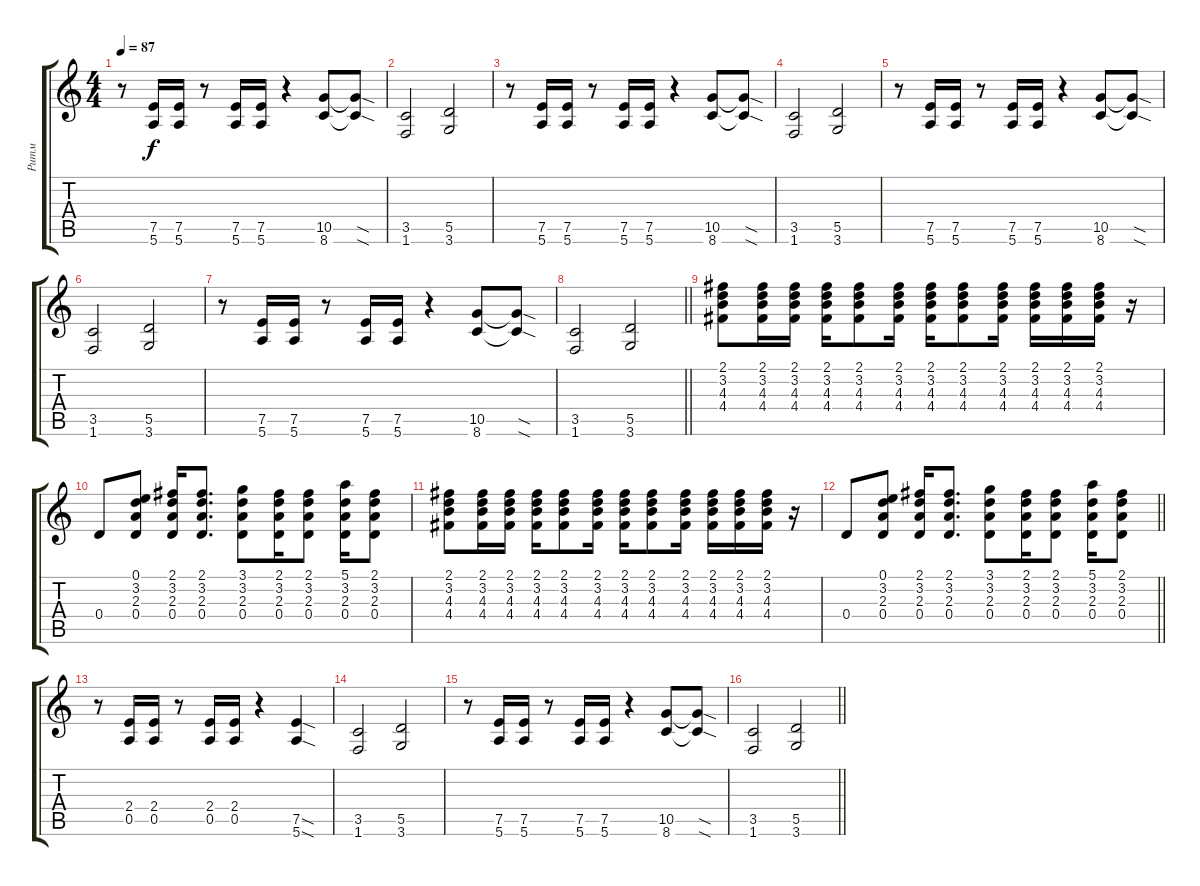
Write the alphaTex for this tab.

\track ("Ритм" "Ритм") {instrument electricguitarclean}
\staff {score tabs}
\tuning (E4 B3 G3 D3 A2 E2) {hide}
\ts (4 4)
\tempo 87
\clef g2
\ks c
r.8{dy f} (7.5 5.6).16 (7.5 5.6).16 r.8 (7.5 5.6).16 (7.5 5.6).16 r.4 (10.5 8.6).8 (10.5{sod t} 8.6{sod t}).8 |
(3.5 1.6).2 (5.5 3.6).2 |
r.8 (7.5 5.6).16 (7.5 5.6).16 r.8 (7.5 5.6).16 (7.5 5.6).16 r.4 (10.5 8.6).8 (10.5{sod t} 8.6{sod t}).8 |
(3.5 1.6).2 (5.5 3.6).2 |
r.8 (7.5 5.6).16 (7.5 5.6).16 r.8 (7.5 5.6).16 (7.5 5.6).16 r.4 (10.5 8.6).8 (10.5{sod t} 8.6{sod t}).8 |
(3.5 1.6).2 (5.5 3.6).2 |
r.8 (7.5 5.6).16 (7.5 5.6).16 r.8 (7.5 5.6).16 (7.5 5.6).16 r.4 (10.5 8.6).8 (10.5{sod t} 8.6{sod t}).8 |
\barLineRight lightlight
(3.5 1.6).2 (5.5 3.6).2 |
(2.1 3.2 4.3 4.4).8{instrument acousticguitarnylon} (2.1 3.2 4.3 4.4).16 (2.1 3.2 4.3 4.4).16 (2.1 3.2 4.3 4.4).16 (2.1 3.2 4.3 4.4).8 (2.1 3.2 4.3 4.4).16 (2.1 3.2 4.3 4.4).16 (2.1 3.2 4.3 4.4).8 (2.1 3.2 4.3 4.4).16 (2.1 3.2 4.3 4.4).16 (2.1 3.2 4.3 4.4).16 (2.1 3.2 4.3 4.4).16 r.16 |
0.4.8 (0.1 3.2 2.3 0.4).8 (2.1 3.2 2.3 0.4).16 (2.1 3.2 2.3 0.4).8{d} (3.1 3.2 2.3 0.4).8 (2.1 3.2 2.3 0.4).16 (2.1 3.2 2.3 0.4).8 (5.1 3.2 2.3 0.4).16 (2.1 3.2 2.3 0.4).8 |
(2.1 3.2 4.3 4.4).8 (2.1 3.2 4.3 4.4).16 (2.1 3.2 4.3 4.4).16 (2.1 3.2 4.3 4.4).16 (2.1 3.2 4.3 4.4).8 (2.1 3.2 4.3 4.4).16 (2.1 3.2 4.3 4.4).16 (2.1 3.2 4.3 4.4).8 (2.1 3.2 4.3 4.4).16 (2.1 3.2 4.3 4.4).16 (2.1 3.2 4.3 4.4).16 (2.1 3.2 4.3 4.4).16 r.16 |
\barLineRight lightlight
0.4.8 (0.1 3.2 2.3 0.4).8 (2.1 3.2 2.3 0.4).16 (2.1 3.2 2.3 0.4).8{d} (3.1 3.2 2.3 0.4).8 (2.1 3.2 2.3 0.4).16 (2.1 3.2 2.3 0.4).8 (5.1 3.2 2.3 0.4).16 (2.1 3.2 2.3 0.4).8 |
r.8{instrument distortionguitar} (2.4 0.5).16 (2.4 0.5).16 r.8 (2.4 0.5).16 (2.4 0.5).16 r.4 (7.5{sod} 5.6{sod}).4 |
(3.5 1.6).2 (5.5 3.6).2 |
r.8 (7.5 5.6).16 (7.5 5.6).16 r.8 (7.5 5.6).16 (7.5 5.6).16 r.4 (10.5 8.6).8 (10.5{sod t} 8.6{sod t}).8 |
\barLineRight lightlight
(3.5 1.6).2 (5.5 3.6).2
